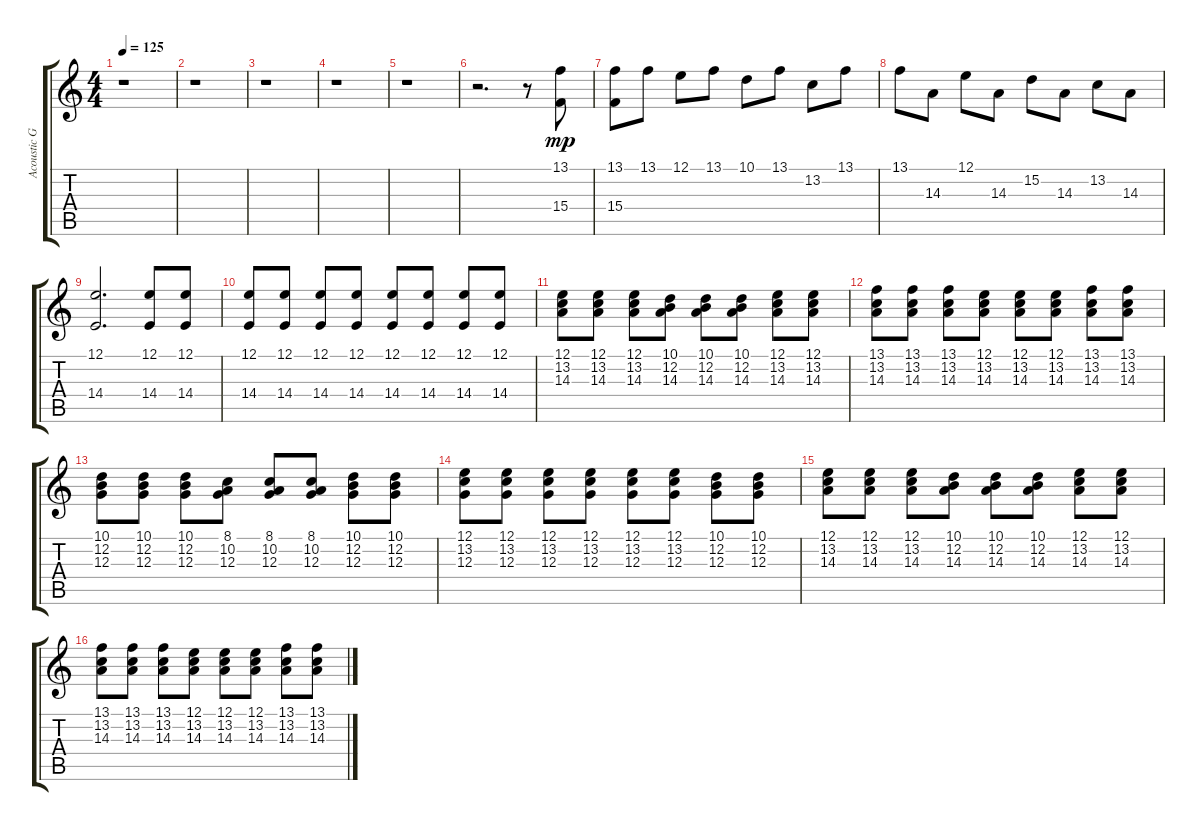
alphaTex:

\track ("Acoustic Grand Piano" "Acoustic G") {instrument acousticgrandpiano}
\staff {score tabs}
\tuning (E4 B3 G3 D3 A2 E2) {hide}
\ts (4 4)
\tempo 125
\clef g2
\ks c
r.1{dy mp} |
r.1 |
r.1 |
r.1 |
r.1 |
r.2{d} r.8 (13.1 15.4).8 |
(13.1 15.4).8 13.1.8 12.1.8 13.1.8 10.1.8 13.1.8 13.2.8 13.1.8 |
13.1.8 14.3.8 12.1.8 14.3.8 15.2.8 14.3.8 13.2.8 14.3.8 |
(12.1 14.4).2{d} (12.1 14.4).8 (12.1 14.4).8 |
(12.1 14.4).8 (12.1 14.4).8 (12.1 14.4).8 (12.1 14.4).8 (12.1 14.4).8 (12.1 14.4).8 (12.1 14.4).8 (12.1 14.4).8 |
(12.1 13.2 14.3).8 (12.1 13.2 14.3).8 (12.1 13.2 14.3).8 (10.1 12.2 14.3).8 (10.1 12.2 14.3).8 (10.1 12.2 14.3).8 (12.1 13.2 14.3).8 (12.1 13.2 14.3).8 |
(13.1 13.2 14.3).8 (13.1 13.2 14.3).8 (13.1 13.2 14.3).8 (12.1 13.2 14.3).8 (12.1 13.2 14.3).8 (12.1 13.2 14.3).8 (13.1 13.2 14.3).8 (13.1 13.2 14.3).8 |
(10.1 12.2 12.3).8 (10.1 12.2 12.3).8 (10.1 12.2 12.3).8 (8.1 10.2 12.3).8 (8.1 10.2 12.3).8 (8.1 10.2 12.3).8 (10.1 12.2 12.3).8 (10.1 12.2 12.3).8 |
(12.1 13.2 12.3).8 (12.1 13.2 12.3).8 (12.1 13.2 12.3).8 (12.1 13.2 12.3).8 (12.1 13.2 12.3).8 (12.1 13.2 12.3).8 (10.1 12.2 12.3).8 (10.1 12.2 12.3).8 |
(12.1 13.2 14.3).8 (12.1 13.2 14.3).8 (12.1 13.2 14.3).8 (10.1 12.2 14.3).8 (10.1 12.2 14.3).8 (10.1 12.2 14.3).8 (12.1 13.2 14.3).8 (12.1 13.2 14.3).8 |
(13.1 13.2 14.3).8 (13.1 13.2 14.3).8 (13.1 13.2 14.3).8 (12.1 13.2 14.3).8 (12.1 13.2 14.3).8 (12.1 13.2 14.3).8 (13.1 13.2 14.3).8 (13.1 13.2 14.3).8
